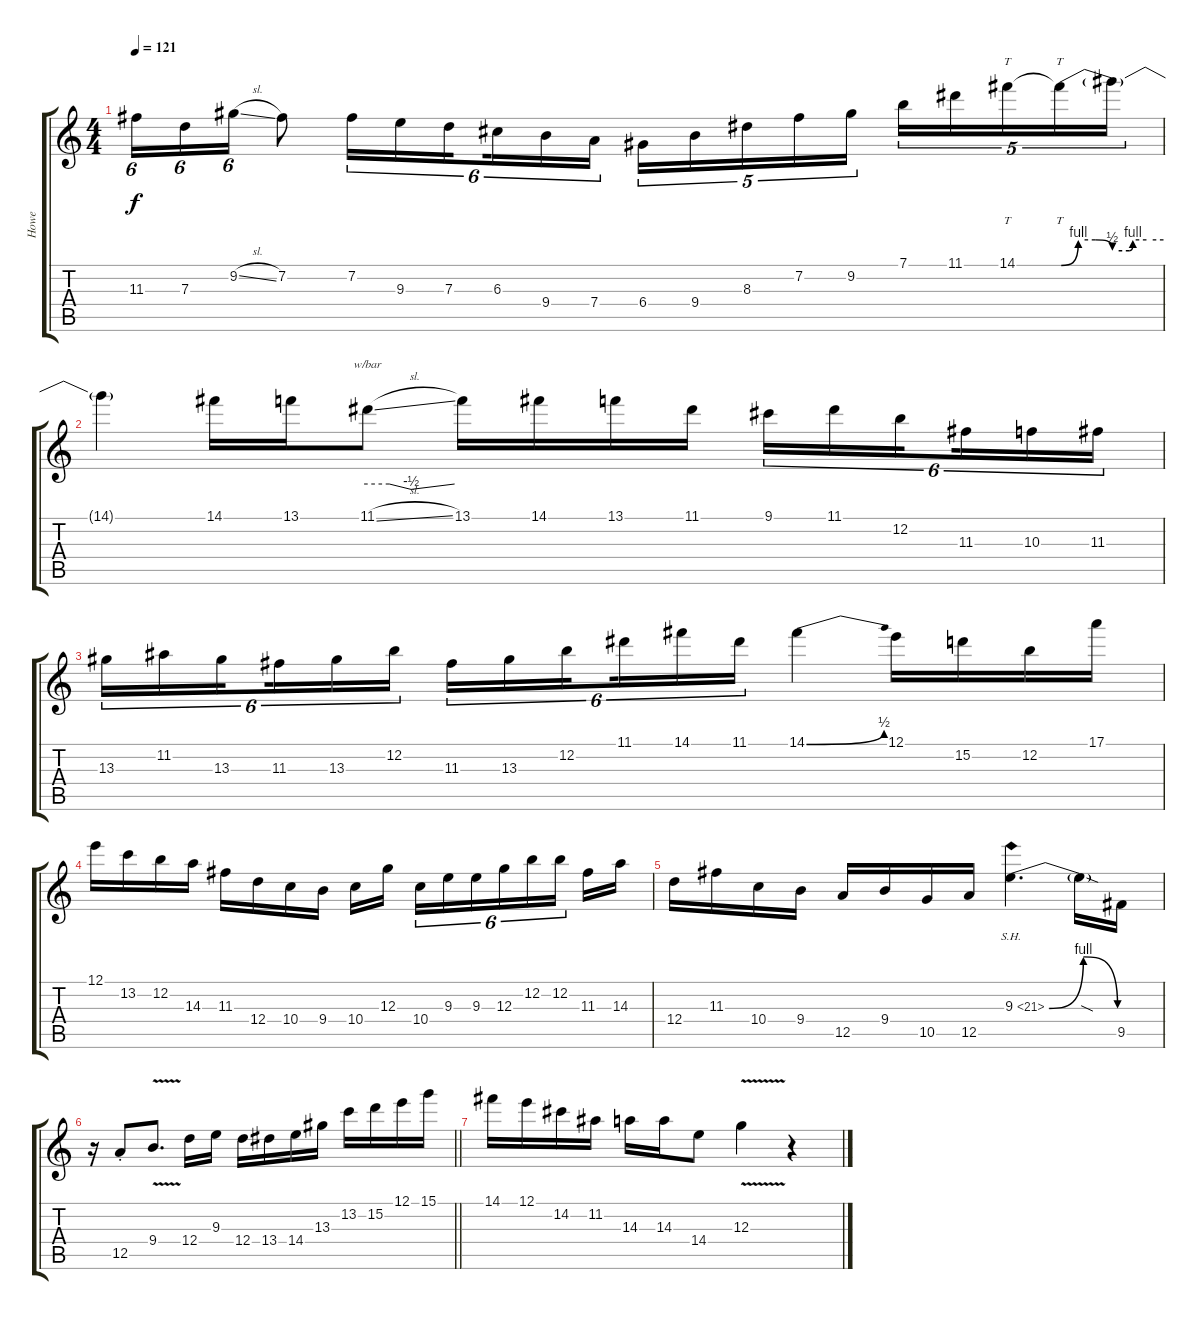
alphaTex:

\track ("Howe" "Howe") {instrument distortionguitar}
\staff {score tabs}
\tuning (E4 B3 G3 D3 A2 E2) {hide}
\ts (4 4)
\tempo 121
\clef g2
\ks c
11.3.16{tu (6 4) dy f} 7.3.16{tu (6 4)} 9.2{sl}.16{tu (6 4)} 7.2.8 7.2.16{tu (6 4)} 9.3.16{tu (6 4)} 7.3.16{tu (6 4) beam splitsecondary} 6.3.16{tu (6 4)} 9.4.16{tu (6 4)} 7.4.16{tu (6 4)} 6.4.16{tu (5 4)} 9.4.16{tu (5 4)} 8.3.16{tu (5 4)} 7.2.16{tu (5 4)} 9.2.16{tu (5 4)} 7.1.16{tu (5 4)} 11.1.16{tu (5 4)} 14.1.16{tt tu (5 4)} 14.1{be (custom 0 0 10 4 20 4 30 2 40 2 42 4 50 4 60 4) t}.16{tt tu (5 4)} 14.1{t}.16{tu (5 4)} |
14.1{t}.4 14.1.16 13.1.16 11.1{sl}.8{tbe (custom default 0 0 15 0 30 -2 60 0)} 13.1.16 14.1.16 13.1.16 11.1.16 9.1.16{tu (6 4)} 11.1.16{tu (6 4)} 12.2.16{tu (6 4) beam splitsecondary} 11.3.16{tu (6 4)} 10.3.16{tu (6 4)} 11.3.16{tu (6 4)} |
13.3.16{tu (6 4)} 11.2.16{tu (6 4)} 13.3.16{tu (6 4) beam splitsecondary} 11.3.16{tu (6 4)} 13.3.16{tu (6 4)} 12.2.16{tu (6 4)} 11.3.16{tu (6 4)} 13.3.16{tu (6 4)} 12.2.16{tu (6 4) beam splitsecondary} 11.1.16{tu (6 4)} 14.1.16{tu (6 4)} 11.1.16{tu (6 4)} 14.1{be (bend 0 0 60 2)}.4 12.1.16 15.2.16 12.2.16 17.1.16 |
12.1.16 13.2.16 12.2.16 14.3.16 11.3.16 12.4.16 10.4.16 9.4.16 10.4.16 12.3.16{beam splitsecondary} 10.4.16{tu (6 4)} 9.3.16{tu (6 4)} 9.3.16{tu (6 4)} 12.3.16{tu (6 4)} 12.2.16{tu (6 4)} 12.2.16{tu (6 4) beam splitsecondary} 11.3.16 14.3.16 |
12.4.16 11.3.16 10.4.16 9.4.16 12.5.16 9.4.16 10.5.16 12.5.16 9.3{be (bendrelease 0 0 13 4 20 4 60 0) sh 12}.4{d} 9.3{sod t}.16 9.5.16 |
\barLineRight lightlight
r.16 12.5{st}.8 9.4{v}.8{d} 12.4.16 9.3.16 12.4.16 13.4.16 14.4.16 13.3.16 13.2.16 15.2.16 12.1.16 15.1.16 |
\section ("" "")
14.1.16 12.1.16 14.2.16 11.2.16 14.3.16 14.3.16 14.4.8 12.3{v}.4 r.4
